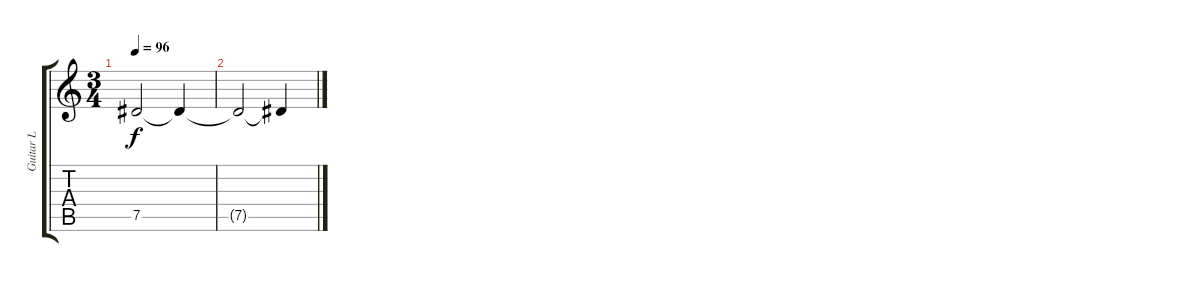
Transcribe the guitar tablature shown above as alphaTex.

\track ("Guitar L" "Guitar L") {instrument overdrivenguitar}
\staff {score tabs}
\tuning (Eb4 Bb3 Gb3 Db3 Ab2 Eb2) {hide}
\ts (3 4)
\tempo 96
\clef g2
\ks c
7.5.2{dy f} 7.5{t}.4 |
7.5{t}.2 7.5{t}.4
